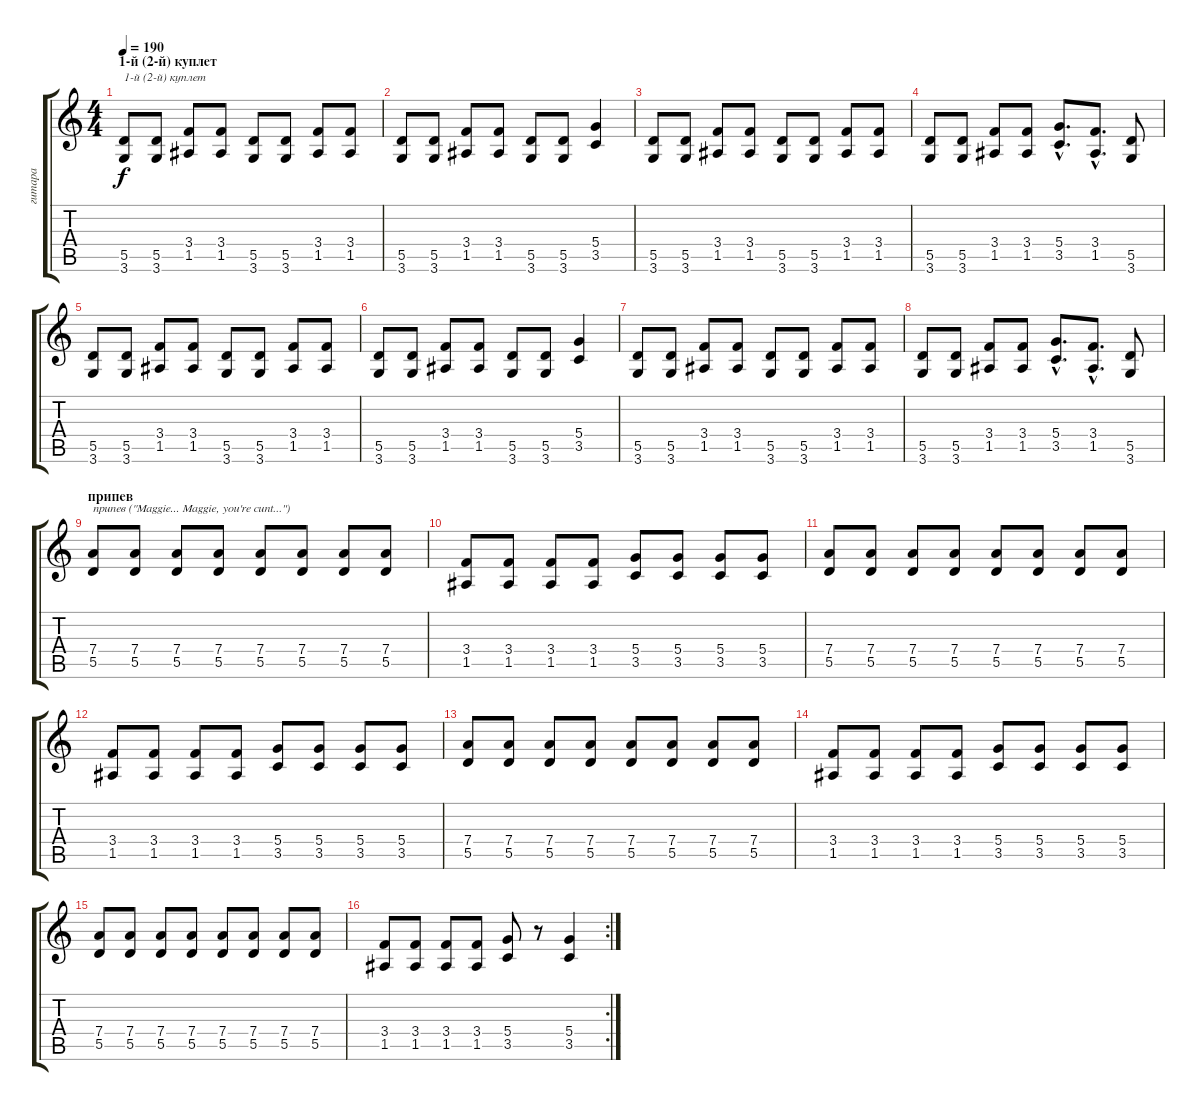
\track ("гитара" "гитара") {instrument overdrivenguitar}
\staff {score tabs}
\tuning (E4 B3 G3 D3 A2 E2) {hide}
\ts (4 4)
\section ("" "1-й (2-й) куплет")
\tempo 190
\clef g2
\ks c
(5.5 3.6).8{txt "1-й (2-й) куплет" dy f} (5.5 3.6).8 (3.4 1.5).8 (3.4 1.5).8 (5.5 3.6).8 (5.5 3.6).8 (3.4 1.5).8 (3.4 1.5).8 |
(5.5 3.6).8 (5.5 3.6).8 (3.4 1.5).8 (3.4 1.5).8 (5.5 3.6).8 (5.5 3.6).8 (5.4 3.5).4 |
(5.5 3.6).8 (5.5 3.6).8 (3.4 1.5).8 (3.4 1.5).8 (5.5 3.6).8 (5.5 3.6).8 (3.4 1.5).8 (3.4 1.5).8 |
(5.5 3.6).8 (5.5 3.6).8 (3.4 1.5).8 (3.4 1.5).8 (5.4{hac} 3.5{hac}).8{d} (3.4{hac} 1.5{hac}).8{d} (5.5 3.6).8 |
(5.5 3.6).8 (5.5 3.6).8 (3.4 1.5).8 (3.4 1.5).8 (5.5 3.6).8 (5.5 3.6).8 (3.4 1.5).8 (3.4 1.5).8 |
(5.5 3.6).8 (5.5 3.6).8 (3.4 1.5).8 (3.4 1.5).8 (5.5 3.6).8 (5.5 3.6).8 (5.4 3.5).4 |
(5.5 3.6).8 (5.5 3.6).8 (3.4 1.5).8 (3.4 1.5).8 (5.5 3.6).8 (5.5 3.6).8 (3.4 1.5).8 (3.4 1.5).8 |
(5.5 3.6).8 (5.5 3.6).8 (3.4 1.5).8 (3.4 1.5).8 (5.4{hac} 3.5{hac}).8{d} (3.4{hac} 1.5{hac}).8{d} (5.5 3.6).8 |
\section ("" "припев")
(7.4 5.5).8{txt "припев (\"Maggie... Maggie, you're cunt...\")"} (7.4 5.5).8 (7.4 5.5).8 (7.4 5.5).8 (7.4 5.5).8 (7.4 5.5).8 (7.4 5.5).8 (7.4 5.5).8 |
(3.4 1.5).8 (3.4 1.5).8 (3.4 1.5).8 (3.4 1.5).8 (5.4 3.5).8 (5.4 3.5).8 (5.4 3.5).8 (5.4 3.5).8 |
(7.4 5.5).8 (7.4 5.5).8 (7.4 5.5).8 (7.4 5.5).8 (7.4 5.5).8 (7.4 5.5).8 (7.4 5.5).8 (7.4 5.5).8 |
(3.4 1.5).8 (3.4 1.5).8 (3.4 1.5).8 (3.4 1.5).8 (5.4 3.5).8 (5.4 3.5).8 (5.4 3.5).8 (5.4 3.5).8 |
(7.4 5.5).8 (7.4 5.5).8 (7.4 5.5).8 (7.4 5.5).8 (7.4 5.5).8 (7.4 5.5).8 (7.4 5.5).8 (7.4 5.5).8 |
(3.4 1.5).8 (3.4 1.5).8 (3.4 1.5).8 (3.4 1.5).8 (5.4 3.5).8 (5.4 3.5).8 (5.4 3.5).8 (5.4 3.5).8 |
(7.4 5.5).8 (7.4 5.5).8 (7.4 5.5).8 (7.4 5.5).8 (7.4 5.5).8 (7.4 5.5).8 (7.4 5.5).8 (7.4 5.5).8 |
\rc 2
(3.4 1.5).8 (3.4 1.5).8 (3.4 1.5).8 (3.4 1.5).8 (5.4 3.5).8 r.8 (5.4 3.5).4
